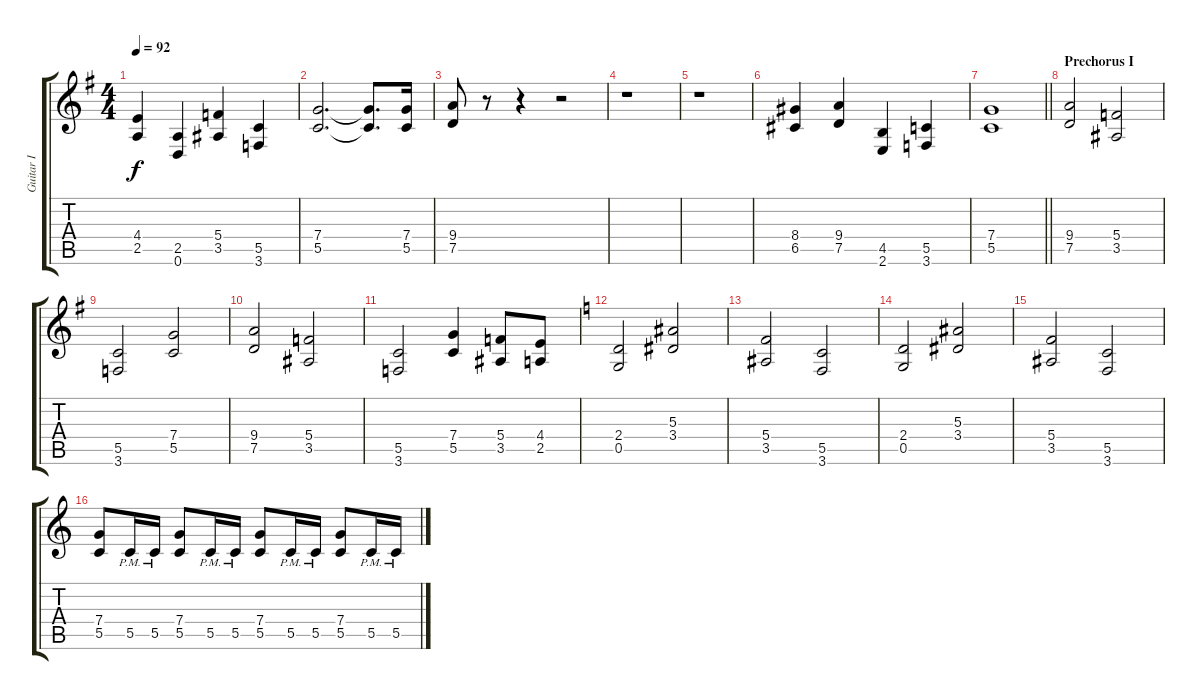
\track ("Guitar I" "Guitar I") {instrument distortionguitar}
\staff {score tabs}
\tuning (D4 A3 F3 C3 G2 D2) {hide}
\ts (4 4)
\tempo 92
\clef g2
\ks eminor
(4.4 2.5).4{dy f} (2.5 0.6).4 (5.4 3.5).4 (5.5 3.6).4 |
(7.4 5.5).2{d} (7.4{t} 5.5{t}).8{d} (7.4 5.5).16 |
(9.4 7.5).8 r.8 r.4 r.2 |
r.1 |
r.1 |
(8.4 6.5).4 (9.4 7.5).4 (4.5 2.6).4 (5.5 3.6).4 |
\barLineRight lightlight
(7.4 5.5).1 |
\section ("" "Prechorus I")
(9.4 7.5).2 (5.4 3.5).2 |
(5.5 3.6).2 (7.4 5.5).2 |
(9.4 7.5).2 (5.4 3.5).2 |
(5.5 3.6).2 (7.4 5.5).4 (5.4 3.5).8 (4.4 2.5).8 |
\ks aminor
(2.4 0.5).2 (5.3 3.4).2 |
(5.4 3.5).2 (5.5 3.6).2 |
(2.4 0.5).2 (5.3 3.4).2 |
(5.4 3.5).2 (5.5 3.6).2 |
(7.4 5.5).8 5.5{pm}.16 5.5{pm}.16 (7.4 5.5).8 5.5{pm}.16 5.5{pm}.16 (7.4 5.5).8 5.5{pm}.16 5.5{pm}.16 (7.4 5.5).8 5.5{pm}.16 5.5{pm}.16
